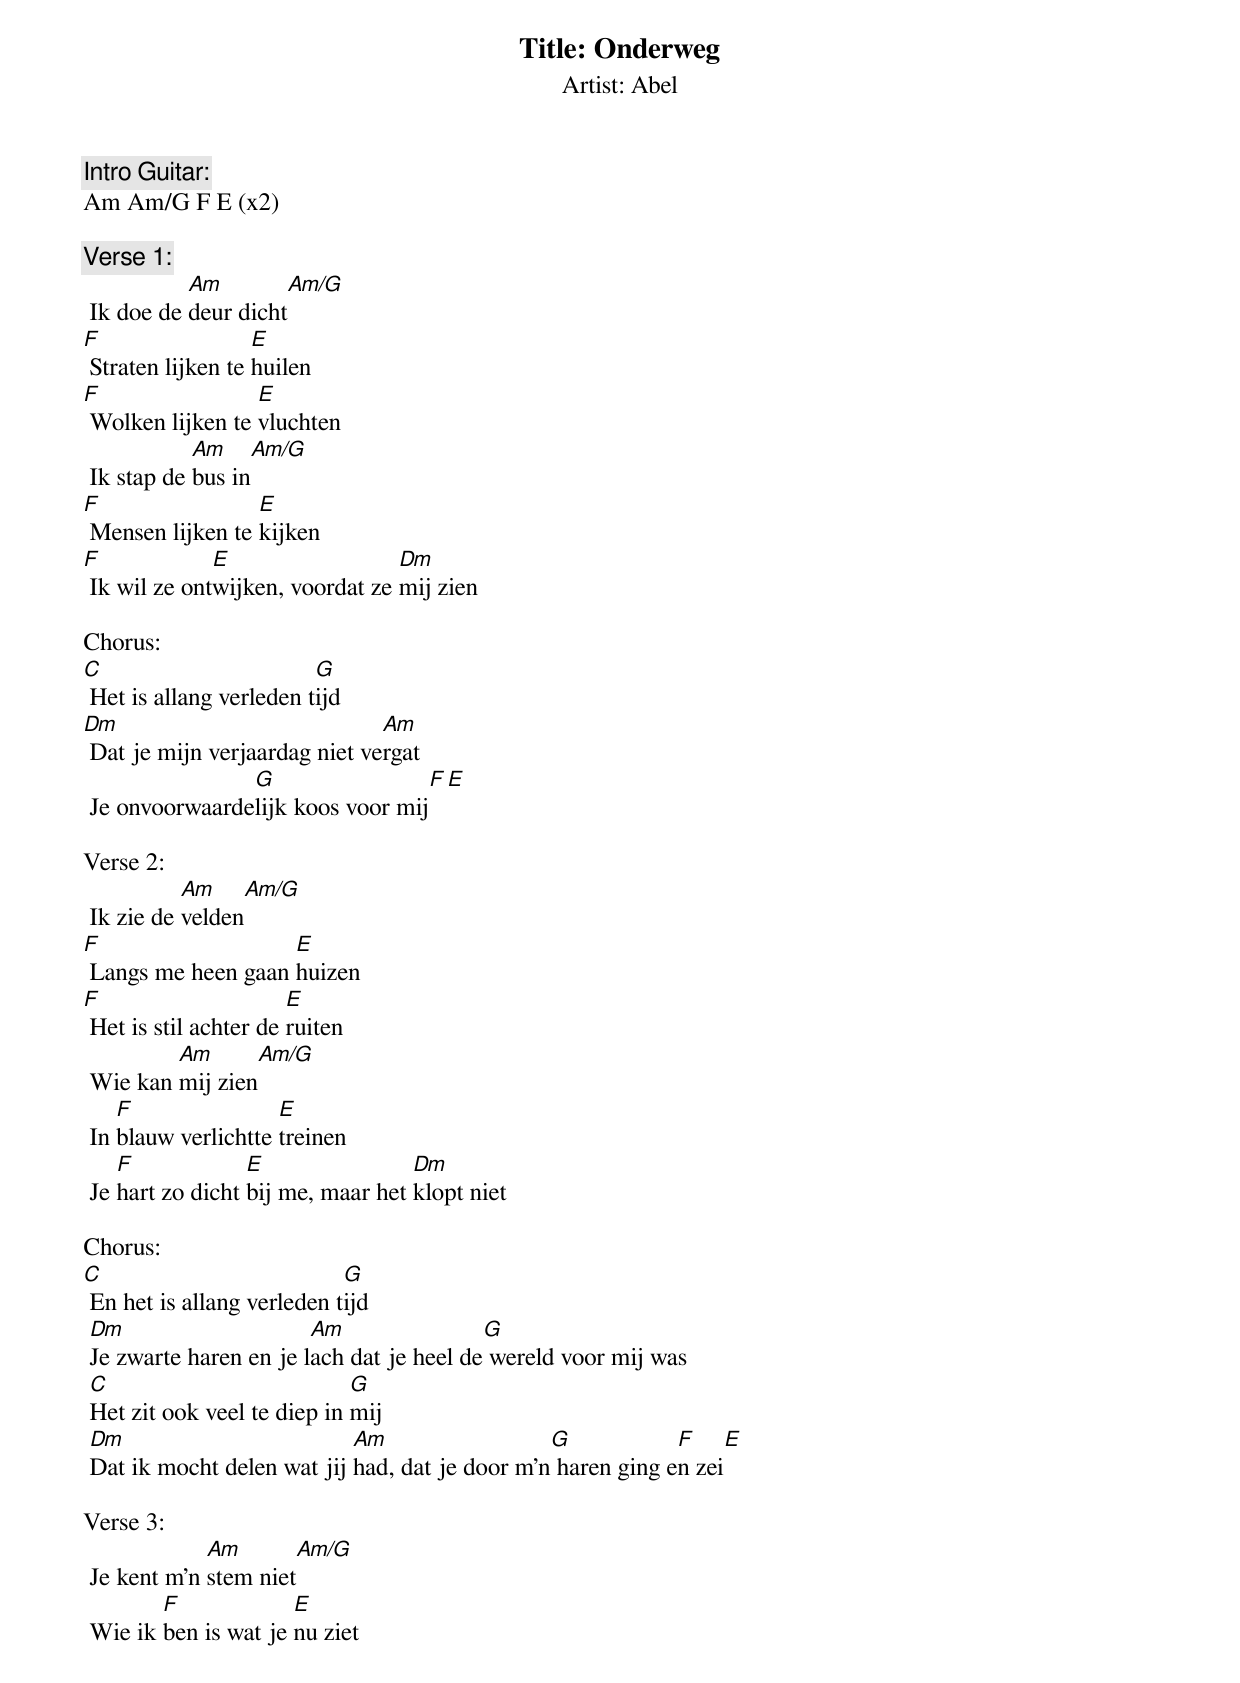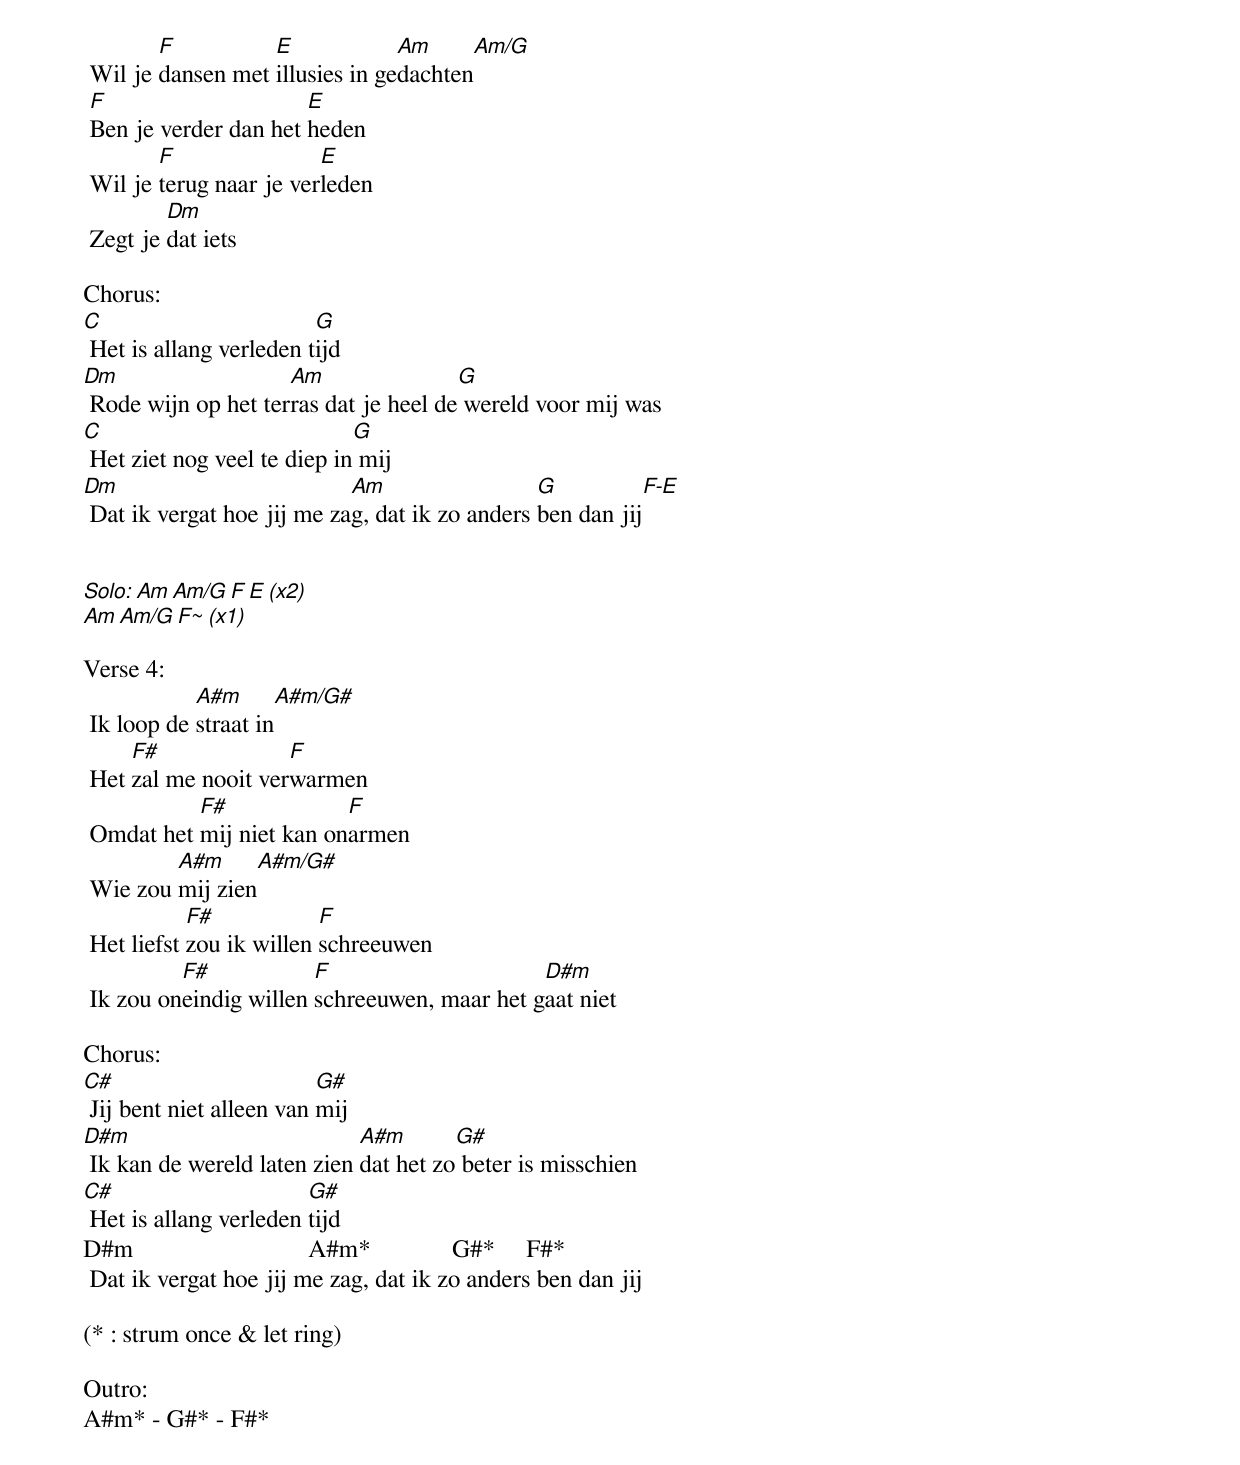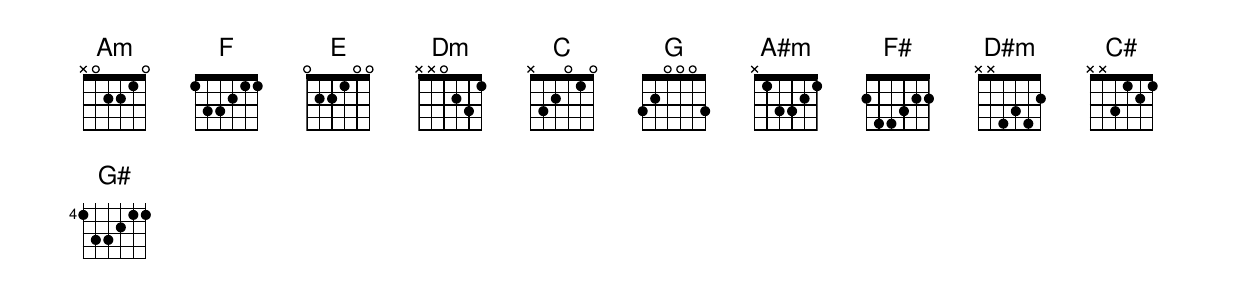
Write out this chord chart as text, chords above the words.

Title: Onderweg
Artist: Abel

Intro Guitar:
Am Am/G F E (x2)

Verse 1:
           Am        Am/G
 Ik doe de deur dicht
F                  E
 Straten lijken te huilen
F                 E
 Wolken lijken te vluchten
            Am       Am/G
 Ik stap de bus in
F                 E
 Mensen lijken te kijken
F             E                  Dm
 Ik wil ze ontwijken, voordat ze mij zien

Chorus:
C                        G
 Het is allang verleden tijd
Dm                             Am
 Dat je mijn verjaardag niet vergat
                G                  F   E
 Je onvoorwaardelijk koos voor mij

Verse 2:
           Am        Am/G
 Ik zie de velden
F                   E
 Langs me heen gaan huizen
F                      E
 Het is stil achter de ruiten
         Am        Am/G
 Wie kan mij zien
    F                E
 In blauw verlichtte treinen
    F             E                Dm
 Je hart zo dicht bij me, maar het klopt niet

Chorus:
C                           G
 En het is allang verleden tijd
 Dm                     Am                G
 Je zwarte haren en je lach dat je heel de wereld voor mij was
 C                           G
 Het zit ook veel te diep in mij
 Dm                         Am                  G            F    E
 Dat ik mocht delen wat jij had, dat je door m'n haren ging en zei

Verse 3:
             Am         Am/G
 Je kent m'n stem niet
        F             E
 Wie ik ben is wat je nu ziet
        F          E             Am     Am/G
 Wil je dansen met illusies in gedachten
 F                     E
 Ben je verder dan het heden
        F                E
 Wil je terug naar je verleden
         Dm
 Zegt je dat iets

Chorus:
C                        G
 Het is allang verleden tijd
Dm                   Am                G
 Rode wijn op het terras dat je heel de wereld voor mij was
C                            G
 Het ziet nog veel te diep in mij
Dm                          Am                  G          F-E
 Dat ik vergat hoe jij me zag, dat ik zo anders ben dan jij


Solo: Am Am/G F E (x2)
                    Am Am/G F~  (x1)

Verse 4:
            A#m       A#m/G#
 Ik loop de straat in
     F#              F
 Het zal me nooit verwarmen
           F#             F
 Omdat het mij niet kan onarmen
         A#m         A#m/G#
 Wie zou mij zien
            F#            F
 Het liefst zou ik willen schreeuwen
          F#            F                     D#m
 Ik zou oneindig willen schreeuwen, maar het gaat niet

Chorus:
C#                        G#
 Jij bent niet alleen van mij
D#m                          A#m       G#
 Ik kan de wereld laten zien dat het zo beter is misschien
C#                      G#
 Het is allang verleden tijd
D#m                            A#m*             G#*     F#*
 Dat ik vergat hoe jij me zag, dat ik zo anders ben dan jij

(* : strum once & let ring)

Outro:
A#m* - G#* - F#*
